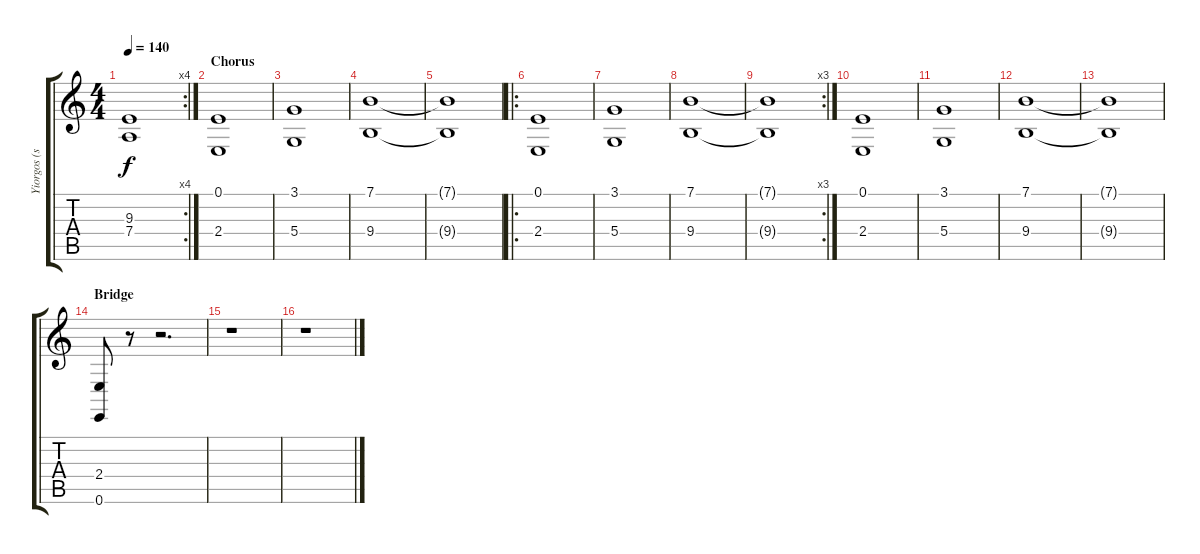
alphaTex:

\track ("Yiorgos (synthesizers)" "Yiorgos (s") {instrument stringensemble1}
\staff {score tabs}
\tuning (E4 B3 G3 D3 A2 E2) {hide}
\rc 4
\ts (4 4)
\tempo 140
\clef g2
\ks c
(9.3 7.4).1{dy f} |
\section ("" "Chorus")
(0.1 2.4).1 |
(3.1 5.4).1 |
(7.1 9.4).1 |
(7.1{t} 9.4{t}).1 |
\ro
(0.1 2.4).1 |
(3.1 5.4).1 |
(7.1 9.4).1 |
\rc 3
(7.1{t} 9.4{t}).1 |
(0.1 2.4).1 |
(3.1 5.4).1 |
(7.1 9.4).1 |
(7.1{t} 9.4{t}).1 |
\section ("" "Bridge")
(2.4 0.6).8 r.8 r.2{d} |
r.1 |
r.1
